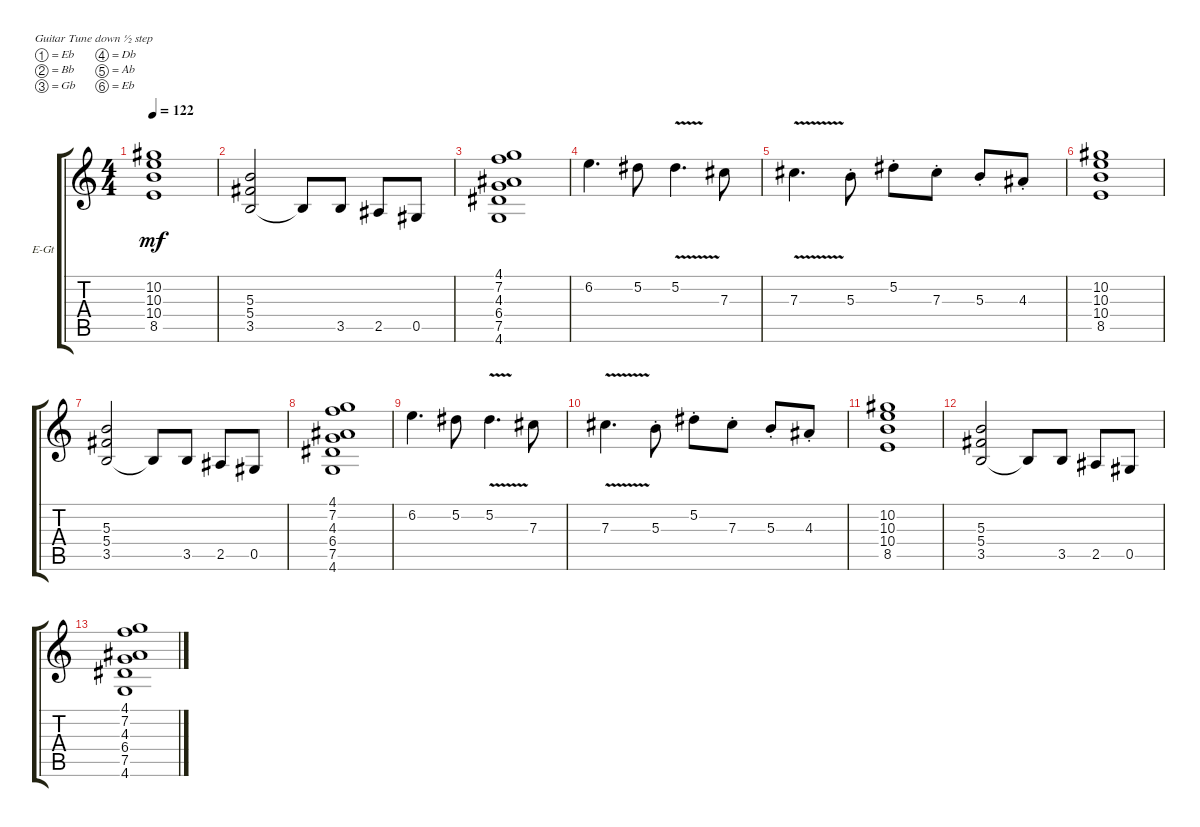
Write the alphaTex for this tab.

\bracketExtendMode groupsimilarinstruments
\firstSystemTrackNameOrientation horizontal
\otherSystemsTrackNameOrientation horizontal
\track ("Yngwie Electrical Guitar" "E-Gt") {instrument distortionguitar}
\staff {score tabs}
\tuning (Eb4 Bb3 Gb3 Db3 Ab2 Eb2)
\ts (4 4)
\tempo 122
\clef g2
\ks c
(8.5 10.4 10.3 10.2).1{dy mf} |
(3.5 5.4 5.3).2 3.5{t}.8 3.5.8 2.5.8 0.5.8 |
(4.1 7.2 4.3 6.4 7.5 4.6).1 |
6.2.4{d} 5.2.8 5.2{v}.4{d} 7.3.8 |
7.3{v}.4{d} 5.3{st}.8 5.2{st}.8 7.3{st}.8 5.3{st}.8 4.3{st}.8 |
(8.5 10.4 10.3 10.2).1 |
(3.5 5.4 5.3).2 3.5{t}.8 3.5.8 2.5.8 0.5.8 |
(4.1 7.2 4.3 6.4 7.5 4.6).1 |
6.2.4{d} 5.2.8 5.2{v}.4{d} 7.3.8 |
7.3{v}.4{d} 5.3{st}.8 5.2{st}.8 7.3{st}.8 5.3{st}.8 4.3{st}.8 |
(8.5 10.4 10.3 10.2).1 |
(3.5 5.4 5.3).2 3.5{t}.8 3.5.8 2.5.8 0.5.8 |
(4.1 7.2 4.3 6.4 7.5 4.6).1
